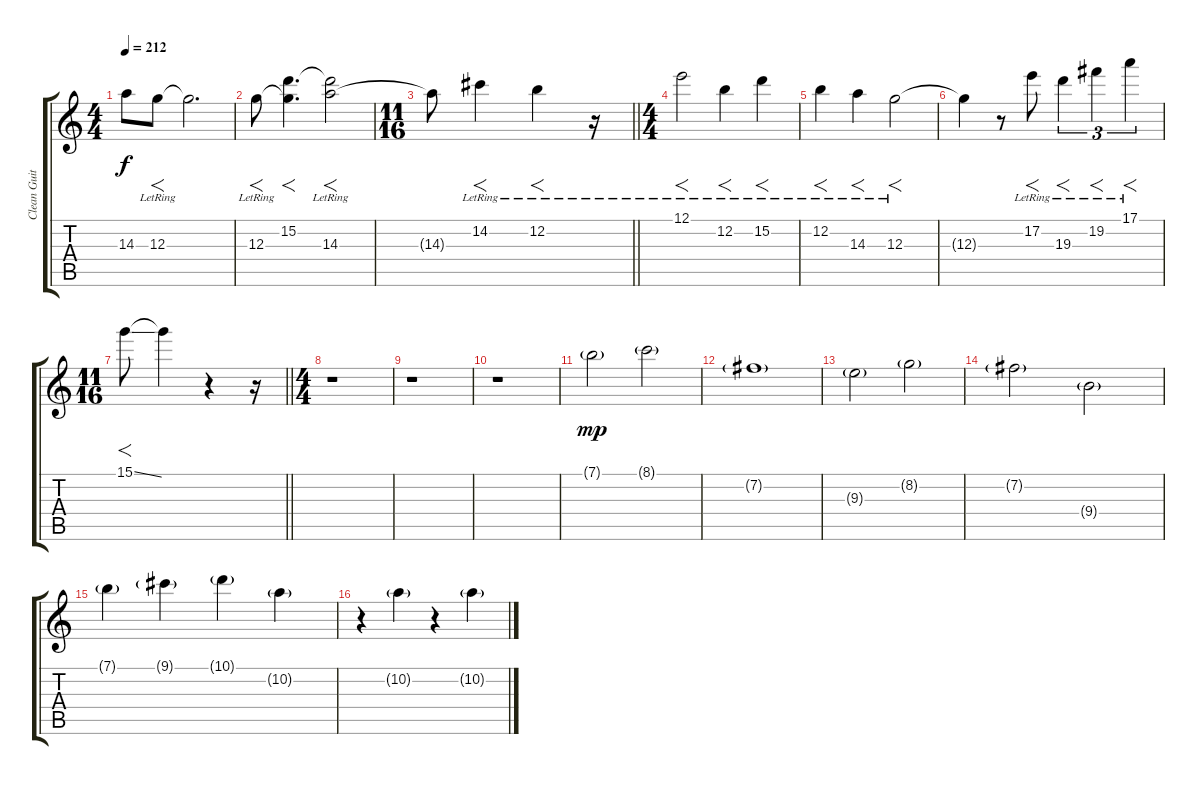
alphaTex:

\track ("Clean Guitar" "Clean Guit") {instrument distortionguitar}
\staff {score tabs}
\tuning (E4 B3 G3 D3 A2 E2) {hide}
\ts (4 4)
\tempo 212
\clef g2
\ks c
14.3{t}.8{dy f} 12.3{lr}.8{f} 12.3{t}.2{d} |
12.3{lr}.8{f} (15.2 12.3{t}).4{f d} (15.2{t} 14.3{lr}).2{f} |
\ts (11 16)
\barLineRight lightlight
14.3{t}.8 14.2{lr}.4{f} 12.2{lr}.4{f} r.16 |
\ts (4 4)
12.1{lr}.2{f} 12.2{lr}.4{f} 15.2{lr}.4{f} |
12.2{lr}.4{f} 14.3{lr}.4{f} 12.3{lr}.2{f} |
12.3{t}.4 r.8 17.2{lr}.8{f} 19.3{lr}.4{f tu (3 2)} 19.2{lr}.4{f tu (3 2)} 17.1{lr}.4{f tu (3 2)} |
\ts (11 16)
\barLineRight lightlight
15.1{ss}.8{f} 15.1{t}.4 r.4 r.16 |
\ts (4 4)
r.1 |
r.1 |
r.1 |
7.1{g}.2{dy mp} 8.1{g}.2 |
7.2{g}.1 |
9.3{g}.2{volume 11} 8.2{g}.2 |
7.2{g}.2 9.4{g}.2 |
7.1{g}.4{volume 5} 9.1{g}.4 10.1{g}.4 10.2{g}.4 |
r.4 10.2{g}.4 r.4 10.2{g}.4
